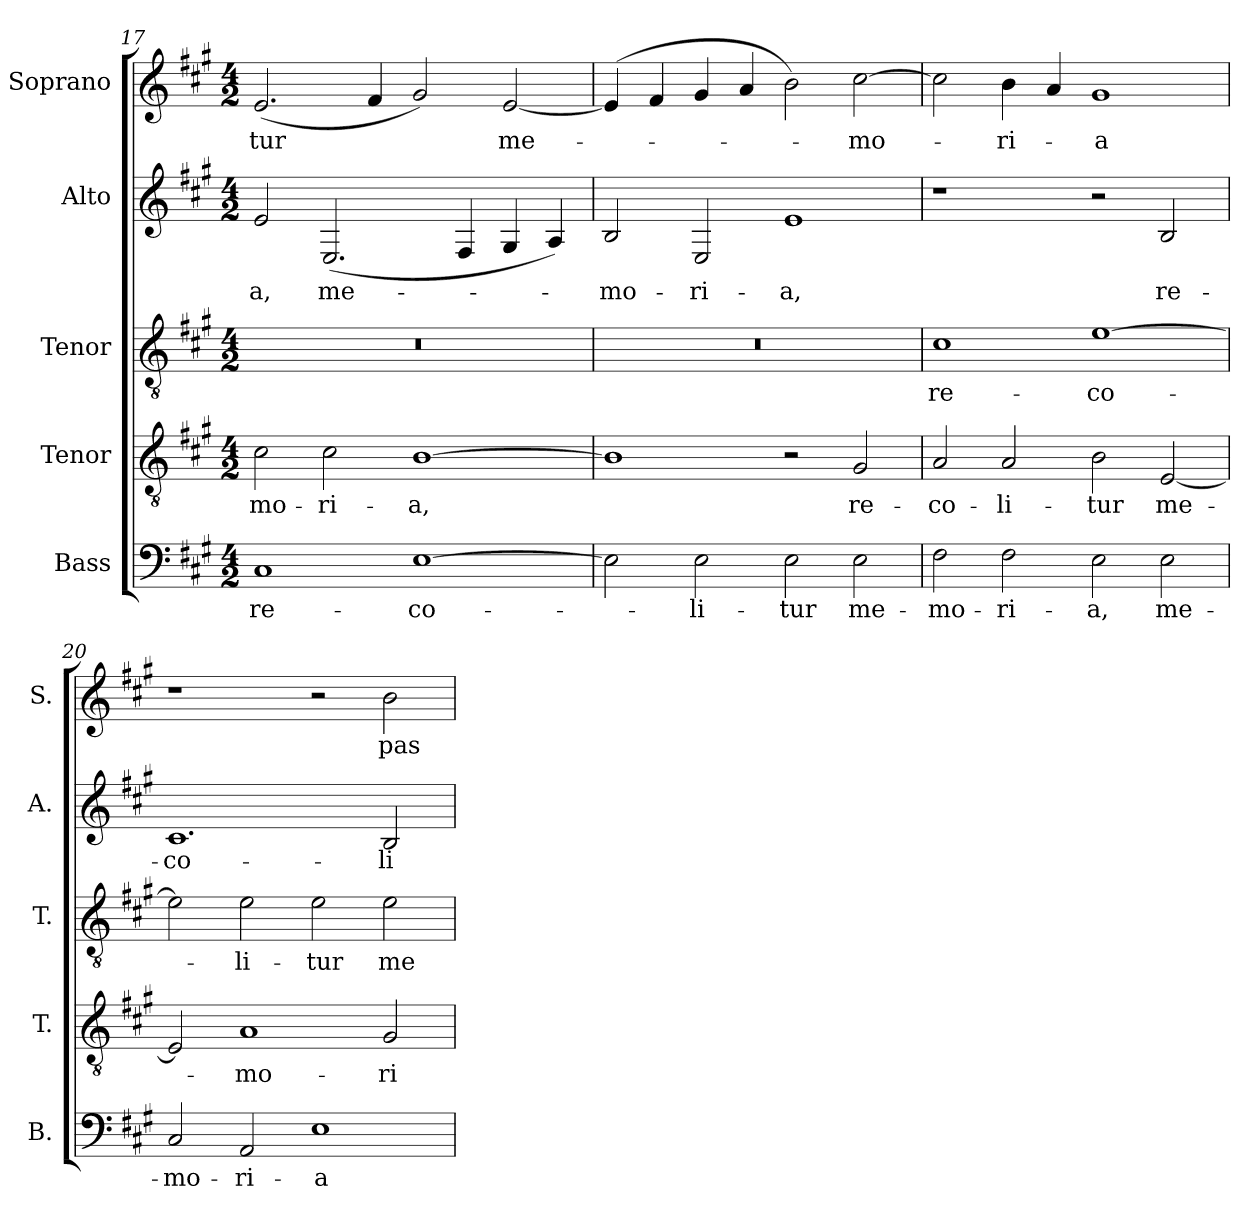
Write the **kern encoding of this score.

**kern	**text	**kern	**text	**kern	**text	**kern	**text	**kern	**text
*part5	*part5	*part4	*part4	*part3	*part3	*part2	*part2	*part1	*part1
*staff5	*staff5	*staff4	*staff4	*staff3	*staff3	*staff2	*staff2	*staff1	*staff1
*I"Bass	*	*I"Tenor	*	*I"Tenor	*	*I"Alto	*	*I"Soprano	*
*I'B.	*	*I'T.	*	*I'T.	*	*I'A.	*	*I'S.	*
*clefF4	*	*clefGv2	*	*clefGv2	*	*clefG2	*	*clefG2	*
*	*	*ITrd7c12	*	*ITrd7c12	*	*	*	*	*
*k[f#c#g#]	*	*k[f#c#g#]	*	*k[f#c#g#]	*	*k[f#c#g#]	*	*k[f#c#g#]	*
*A:	*	*A:	*	*A:	*	*A:	*	*A:	*
*M4/2	*	*M4/2	*	*M4/2	*	*M4/2	*	*M4/2	*
=17	=17	=17	=17	=17	=17	=17	=17	=17	=17
!	!LO:LY:b:color=#000000	!	!	!	!	!	!	!	!
!	!	!	!LO:LY:b:color=#000000	!LO:N:vis=1	!	!	!	!	!
!	!	!	!	!	!	!	!LO:LY:b:color=#000000	!	!
!	!	!	!	!	!	!	!	!	!LO:LY:b:color=#000000
1C#i	re-	2C#i\	-mo-	0r	.	2ei/	-a,	(2.ei/	-tur
!	!	!	!LO:LY:b:color=#000000	!	!	!	!	!	!
!	!	!	!	!	!	!	!LO:LY:b:color=#000000	!	!
.	.	2C#i\	-ri-	.	.	(2.Ei/	me-	.	.
.	.	.	.	.	.	.	.	4f#i/	.
!	!LO:LY:b:color=#000000	!	!	!	!	!	!	!	!
!	!	!	!LO:LY:b:color=#000000	!	!	!	!	!	!
[1Ei	-co-	[1BBi	-a,	.	.	.	.	2g#i/)	.
.	.	.	.	.	.	4F#i/	.	.	.
!	!	!	!	!	!	!	!	!	!LO:LY:b:color=#000000
.	.	.	.	.	.	4G#i/	.	[2ei/	me-
.	.	.	.	.	.	4Ai/)	.	.	.
=18	=18	=18	=18	=18	=18	=18	=18	=18	=18
!	!	!	!	!LO:N:vis=1	!	!	!	!	!
!	!	!	!	!	!	!	!LO:LY:b:color=#000000	!	!
2Ei\]	.	1BBi]	.	0r	.	2Bi/	-mo-	(4ei/]	.
.	.	.	.	.	.	.	.	4f#i/	.
!	!LO:LY:b:color=#000000	!	!	!	!	!	!	!	!
!	!	!	!	!	!	!	!LO:LY:b:color=#000000	!	!
2Ei\	-li-	.	.	.	.	2Ei/	-ri-	4g#i/	.
.	.	.	.	.	.	.	.	4ai/	.
!	!LO:LY:b:color=#000000	!	!	!	!	!	!	!	!
!	!	!	!	!	!	!	!LO:LY:b:color=#000000	!	!
2Ei\	-tur	2r	.	.	.	1ei	-a,	2bi\)	.
!	!LO:LY:b:color=#000000	!	!	!	!	!	!	!	!
!	!	!	!LO:LY:b:color=#000000	!	!	!	!	!	!
!	!	!	!	!	!	!	!	!	!LO:LY:b:color=#000000
2Ei\	me-	2GG#i/	re-	.	.	.	.	[2cc#i\	-mo-
=19	=19	=19	=19	=19	=19	=19	=19	=19	=19
!	!LO:LY:b:color=#000000	!	!	!	!	!	!	!	!
!	!	!	!LO:LY:b:color=#000000	!	!	!	!	!	!
!	!	!	!	!	!LO:LY:b:color=#000000	!	!	!	!
2F#i\	-mo-	2AAi/	-co-	1C#i	re-	1r	.	2cc#i\]	.
!	!LO:LY:b:color=#000000	!	!	!	!	!	!	!	!
!	!	!	!LO:LY:b:color=#000000	!	!	!	!	!	!
!	!	!	!	!	!	!	!	!	!LO:LY:b:color=#000000
2F#i\	-ri-	2AAi/	-li-	.	.	.	.	4bi\	-ri-
.	.	.	.	.	.	.	.	4ai/	.
!	!LO:LY:b:color=#000000	!	!	!	!	!	!	!	!
!	!	!	!LO:LY:b:color=#000000	!	!	!	!	!	!
!	!	!	!	!	!LO:LY:b:color=#000000	!	!	!	!
!	!	!	!	!	!	!	!	!	!LO:LY:b:color=#000000
2Ei\	-a,	2BBi\	-tur	[1Ei	-co-	2r	.	1g#i	-a
!	!LO:LY:b:color=#000000	!	!	!	!	!	!	!	!
!	!	!	!LO:LY:b:color=#000000	!	!	!	!	!	!
!	!	!	!	!	!	!	!LO:LY:b:color=#000000	!	!
2Ei\	me-	[2EEi/	me-	.	.	2Bi/	re-	.	.
=20	=20	=20	=20	=20	=20	=20	=20	=20	=20
!	!LO:LY:b:color=#000000	!	!	!	!	!	!	!	!
!	!	!	!	!	!	!	!LO:LY:b:color=#000000	!	!
2C#i/	-mo-	2EEi/]	.	2Ei\]	.	1.c#i	-co-	1r	.
!	!LO:LY:b:color=#000000	!	!	!	!	!	!	!	!
!	!	!	!LO:LY:b:color=#000000	!	!	!	!	!	!
!	!	!	!	!	!LO:LY:b:color=#000000	!	!	!	!
2AAi/	-ri-	1AAi	-mo-	2Ei\	-li-	.	.	.	.
!	!LO:LY:b:color=#000000	!	!	!	!	!	!	!	!
!	!	!	!	!	!LO:LY:b:color=#000000	!	!	!	!
1Ei	-a	.	.	2Ei\	-tur	.	.	2r	.
!	!	!	!LO:LY:b:color=#000000	!	!	!	!	!	!
!	!	!	!	!	!LO:LY:b:color=#000000	!	!	!	!
!	!	!	!	!	!	!	!LO:LY:b:color=#000000	!	!
!	!	!	!	!	!	!	!	!	!LO:LY:b:color=#000000
.	.	2GG#i/	-ri-	2Ei\	me-	2Bi/	-li-	2bi\	pas-
=	=	=	=	=	=	=	=	=	=
*-	*-	*-	*-	*-	*-	*-	*-	*-	*-
